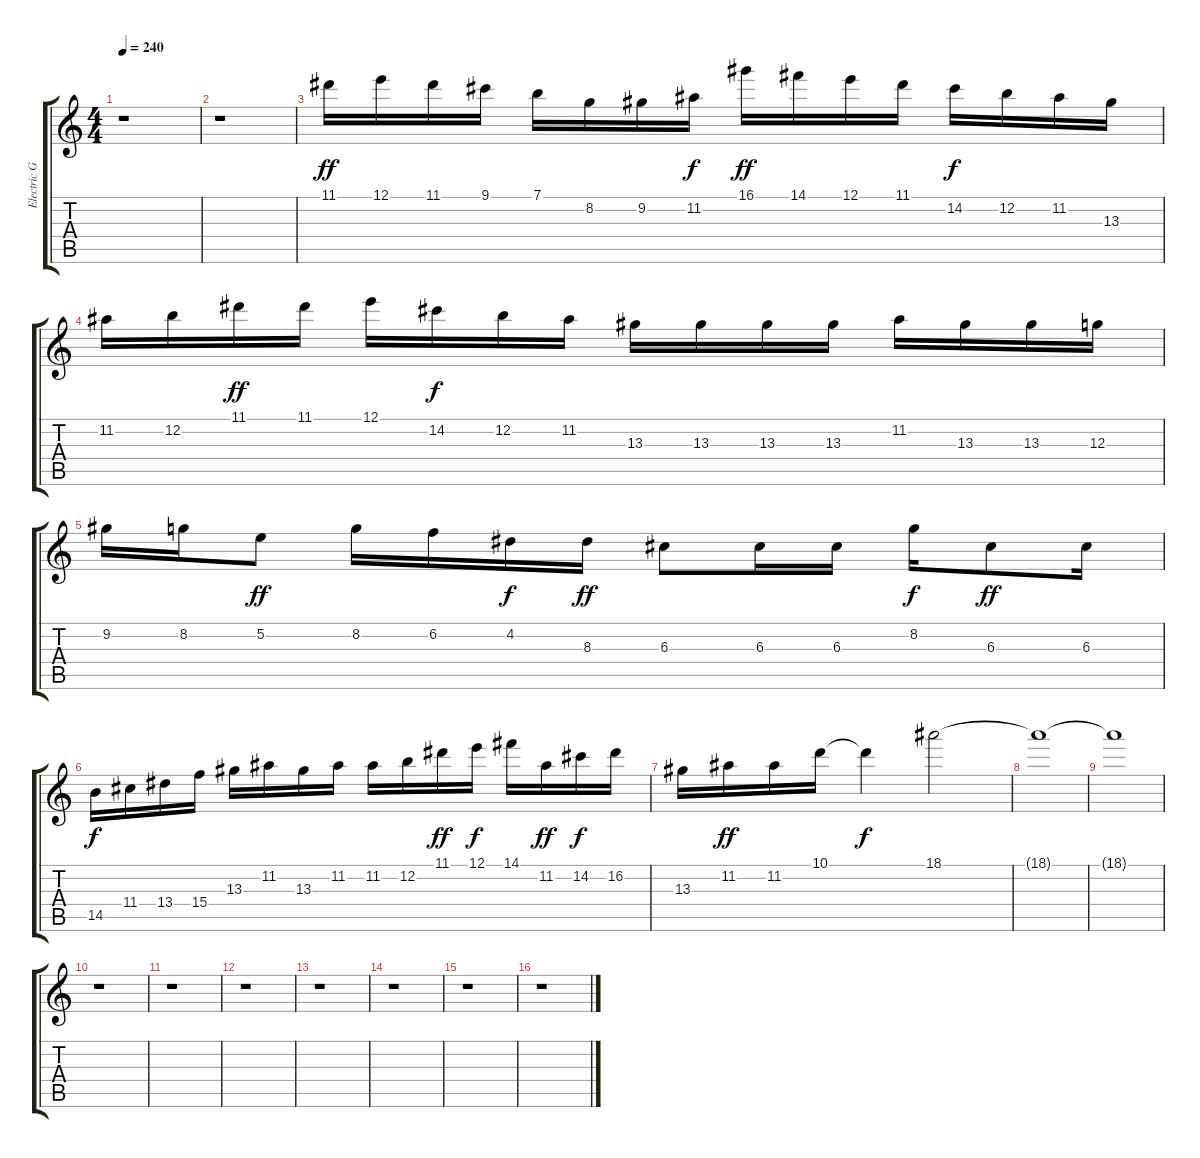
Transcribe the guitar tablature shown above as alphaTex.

\track ("Electric Guitar 1" "Electric G") {instrument overdrivenguitar}
\staff {score tabs}
\tuning (E4 B3 G3 D3 A2 E2) {hide}
\ts (4 4)
\tempo 240
\clef g2
\ks c
r.1{dy ff instrument overdrivenguitar} |
r.1 |
11.1.16 12.1.16 11.1.16 9.1.16 7.1.16 8.2.16 9.2.16 11.2.16{dy f} 16.1.16{dy ff} 14.1.16 12.1.16 11.1.16 14.2.16{dy f} 12.2.16 11.2.16 13.3.16 |
11.2.16 12.2.16 11.1.16{dy ff} 11.1.16 12.1.16 14.2.16{dy f} 12.2.16 11.2.16 13.3.16 13.3.16 13.3.16 13.3.16 11.2.16 13.3.16 13.3.16 12.3.16 |
9.2.16 8.2.16 5.2.8{dy ff} 8.2.16 6.2.16 4.2.16{dy f} 8.3.16{dy ff} 6.3.8 6.3.16 6.3.16 8.2.16{dy f} 6.3.8{dy ff} 6.3.16 |
14.5.16{dy f} 11.4.16 13.4.16 15.4.16 13.3.16 11.2.16 13.3.16 11.2.16 11.2.16 12.2.16 11.1.16{dy ff} 12.1.16{dy f} 14.1.16 11.2.16{dy ff} 14.2.16{dy f} 16.2.16 |
13.3.16 11.2.16{dy ff} 11.2.16 10.1.16 10.1{t}.4{dy f} 18.1.2 |
18.1{t}.1 |
18.1{t}.1 |
r.1 |
r.1 |
r.1 |
r.1 |
r.1 |
r.1 |
r.1
